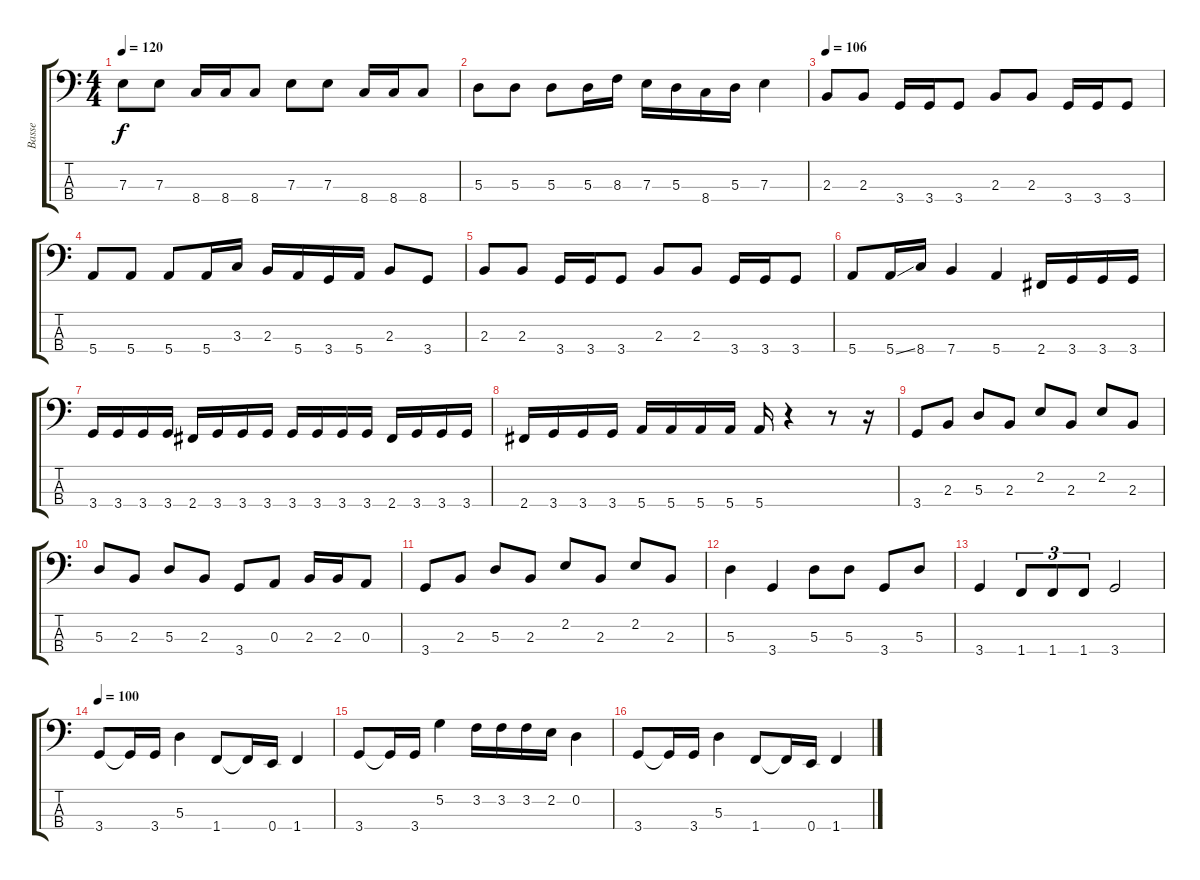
\track ("Basse" "Basse") {instrument electricbasspick}
\staff {score tabs}
\tuning (G2 D2 A1 E1) {hide}
\ts (4 4)
\tempo 120
\clef f4
\ks c
7.3.8{dy f instrument electricbasspick} 7.3.8 8.4.16 8.4.16 8.4.8 7.3.8 7.3.8 8.4.16 8.4.16 8.4.8 |
5.3.8 5.3.8 5.3.8 5.3.16 8.3.16 7.3.16 5.3.16 8.4.16 5.3.16 7.3.4 |
\tempo 106
2.3.8 2.3.8 3.4.16 3.4.16 3.4.8 2.3.8 2.3.8 3.4.16 3.4.16 3.4.8 |
5.4.8 5.4.8 5.4.8 5.4.16 3.3.16 2.3.16 5.4.16 3.4.16 5.4.16 2.3.8 3.4.8 |
2.3.8 2.3.8 3.4.16 3.4.16 3.4.8 2.3.8 2.3.8 3.4.16 3.4.16 3.4.8 |
5.4.8 5.4{ss}.16 8.4.16 7.4.4 5.4.4 2.4.16 3.4.16 3.4.16 3.4.16 |
3.4.16 3.4.16 3.4.16 3.4.16 2.4.16 3.4.16 3.4.16 3.4.16 3.4.16 3.4.16 3.4.16 3.4.16 2.4.16 3.4.16 3.4.16 3.4.16 |
2.4.16 3.4.16 3.4.16 3.4.16 5.4.16 5.4.16 5.4.16 5.4.16 5.4.16 r.4 r.8 r.16 |
3.4.8 2.3.8 5.3.8 2.3.8 2.2.8 2.3.8 2.2.8 2.3.8 |
5.3.8 2.3.8 5.3.8 2.3.8 3.4.8 0.3.8 2.3.16 2.3.16 0.3.8 |
3.4.8 2.3.8 5.3.8 2.3.8 2.2.8 2.3.8 2.2.8 2.3.8 |
5.3.4 3.4.4 5.3.8 5.3.8 3.4.8 5.3.8 |
3.4.4 1.4.8{tu (3 2)} 1.4.8{tu (3 2)} 1.4.8{tu (3 2)} 3.4.2 |
\tempo 100
3.4.8 3.4{t}.16 3.4.16 5.3.4 1.4.8 1.4{t}.16 0.4.16 1.4.4 |
3.4.8 3.4{t}.16 3.4.16 5.2.4 3.2.16 3.2.16 3.2.16 2.2.16 0.2.4 |
3.4.8 3.4{t}.16 3.4.16 5.3.4 1.4.8 1.4{t}.16 0.4.16 1.4.4
